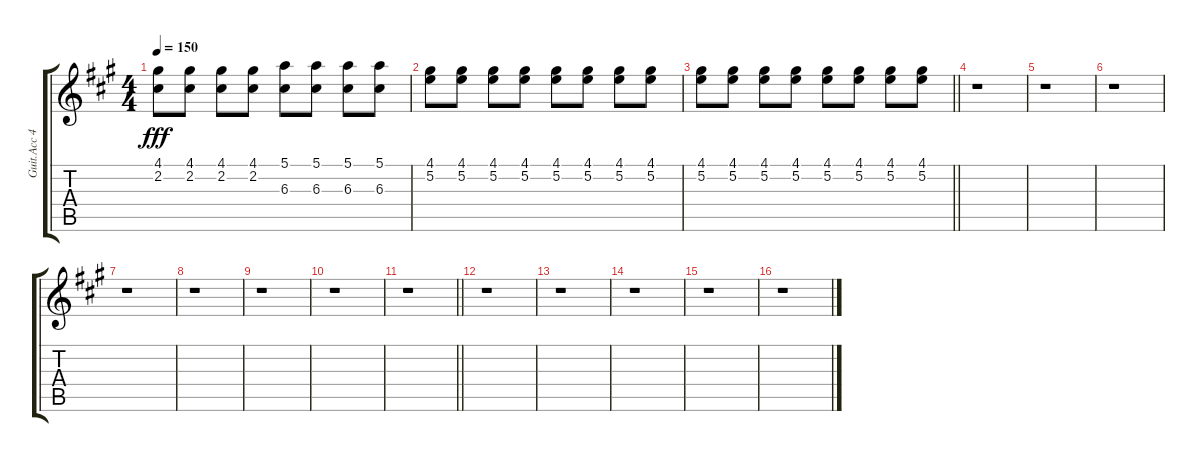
\track ("Guit.Acc 4" "Guit.Acc 4") {instrument overdrivenguitar}
\staff {score tabs}
\tuning (E4 B3 G3 D3 A2 E2) {hide}
\ts (4 4)
\tempo 150
\clef g2
\ks a
(4.1 2.2).8{dy fff} (4.1 2.2).8 (4.1 2.2).8 (4.1 2.2).8 (5.1 6.3).8 (5.1 6.3).8 (5.1 6.3).8 (5.1 6.3).8 |
(4.1 5.2).8 (4.1 5.2).8 (4.1 5.2).8 (4.1 5.2).8 (4.1 5.2).8 (4.1 5.2).8 (4.1 5.2).8 (4.1 5.2).8 |
\barLineRight lightlight
(4.1 5.2).8 (4.1 5.2).8 (4.1 5.2).8 (4.1 5.2).8 (4.1 5.2).8 (4.1 5.2).8 (4.1 5.2).8 (4.1 5.2).8 |
r.1 |
r.1 |
r.1 |
r.1 |
r.1 |
r.1 |
r.1 |
\barLineRight lightlight
r.1 |
r.1 |
r.1 |
r.1 |
r.1 |
r.1
